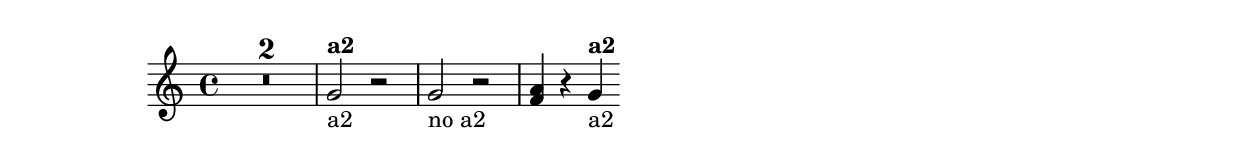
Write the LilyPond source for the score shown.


\version "2.12.0"
\header {
    texidoc ="The a2 string is printed only on notes (i.e. not on rests),
and only after chords, solo or polyphony."
    }

vone =  \relative a' { R1*2 g2 r2 g2 r2 a4 r4 g }
vtwo =  \relative a' { R1*2 g2 r2 g2 r2 f4 r4 g }

comment = \relative c' { s1*2 s2_"a2" s2 s2_"no a2" s2 s4 s4 s4_"a2" }

\layout { ragged-right = ##T }

\new Staff << \set Score.skipBars = ##t
   \partcombine \vone \vtwo
   \comment
>>

